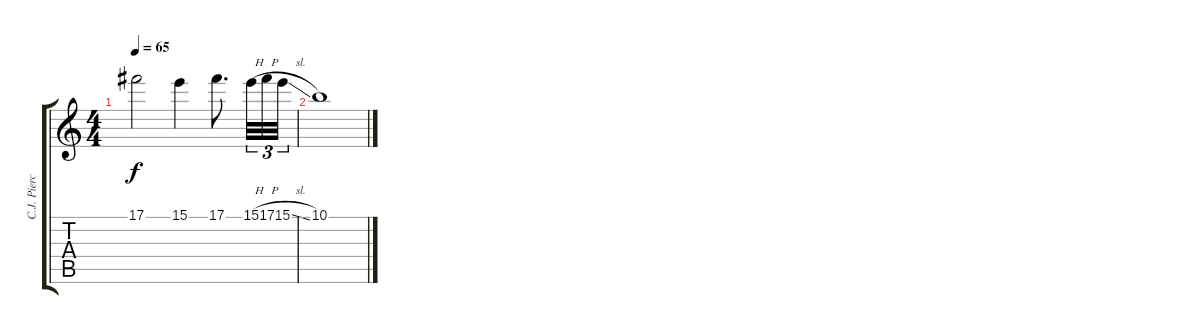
\track ("C.J. Pierce | Gtr. 1" "C.J. Pierc") {instrument electricguitarclean}
\staff {score tabs}
\tuning (Db4 Ab3 E3 B2 Gb2 B1) {hide}
\ts (4 4)
\tempo 65
\clef g2
\ks c
17.1.2{dy f} 15.1.4 17.1.8{d} 15.1{h}.32{tu (3 2)} 17.1{h}.32{tu (3 2)} 15.1{sl}.32{tu (3 2)} |
10.1.1
